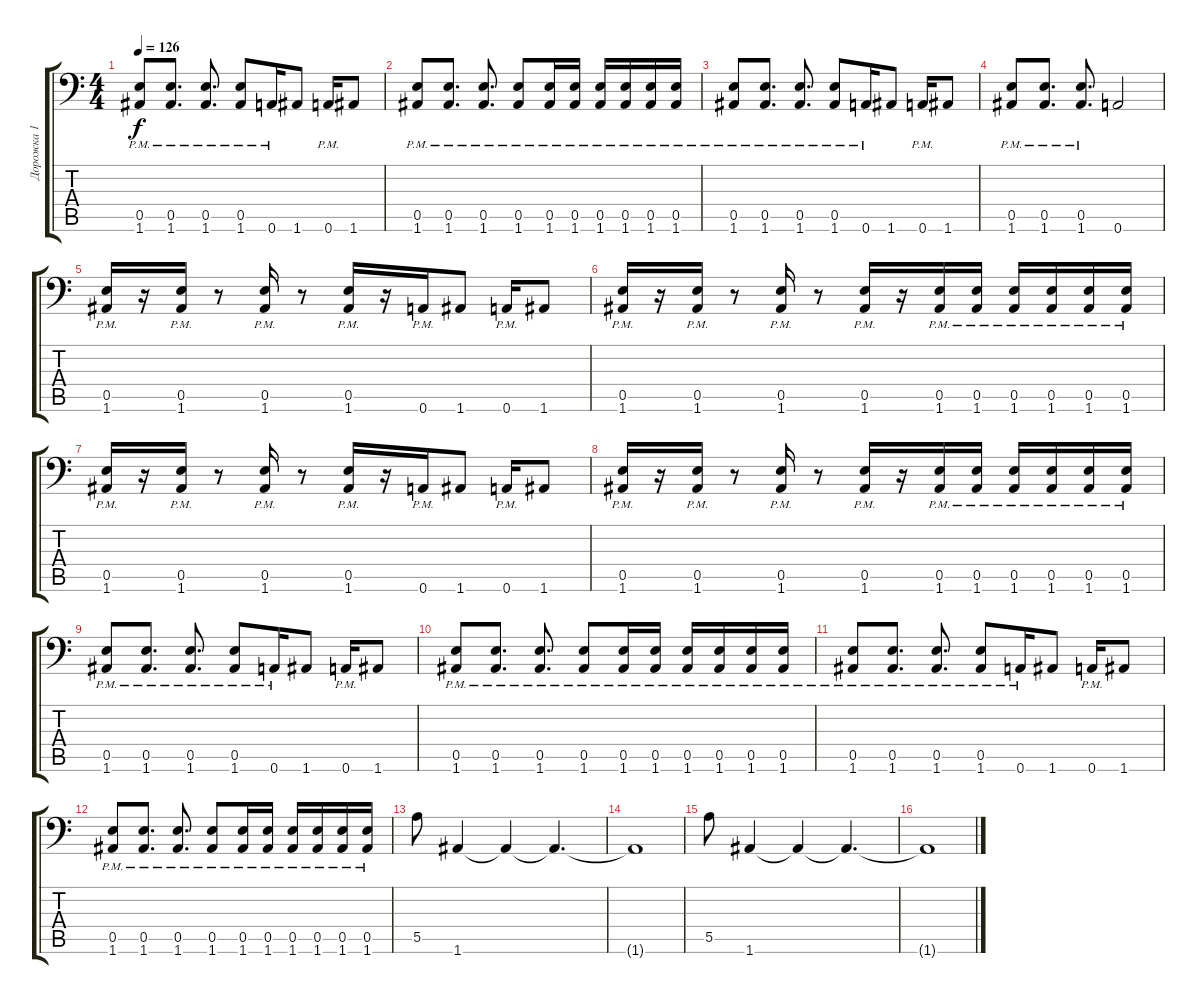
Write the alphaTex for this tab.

\track ("Дорожка 1" "Дорожка 1") {instrument distortionguitar}
\staff {score tabs}
\tuning (B3 Gb3 D3 A2 E2 A1) {hide}
\ts (4 4)
\tempo 126
\clef f4
\ks c
(0.5{pm} 1.6{pm}).8{dy f} (0.5{pm} 1.6{pm}).8{d} (0.5{pm} 1.6{pm}).8{d} (0.5{pm} 1.6{pm}).8 0.6{pm}.16 1.6.8 0.6{pm}.16 1.6.8 |
(0.5{pm} 1.6{pm}).8 (0.5{pm} 1.6{pm}).8{d} (0.5{pm} 1.6{pm}).8{d} (0.5{pm} 1.6{pm}).8 (0.5{pm} 1.6{pm}).16 (0.5{pm} 1.6{pm}).16 (0.5{pm} 1.6{pm}).16 (0.5{pm} 1.6{pm}).16 (0.5{pm} 1.6{pm}).16 (0.5{pm} 1.6{pm}).16 |
(0.5{pm} 1.6{pm}).8 (0.5{pm} 1.6{pm}).8{d} (0.5{pm} 1.6{pm}).8{d} (0.5{pm} 1.6{pm}).8 0.6{pm}.16 1.6.8 0.6{pm}.16 1.6.8 |
(0.5{pm} 1.6{pm}).8 (0.5{pm} 1.6{pm}).8{d} (0.5{pm} 1.6{pm}).8{d} 0.6.2 |
(0.5{pm} 1.6{pm}).16 r.16 (0.5{pm} 1.6{pm}).16 r.8 (0.5{pm} 1.6{pm}).16 r.8 (0.5{pm} 1.6{pm}).16 r.16 0.6{pm}.16 1.6.8 0.6{pm}.16 1.6.8 |
(0.5{pm} 1.6{pm}).16 r.16 (0.5{pm} 1.6{pm}).16 r.8 (0.5{pm} 1.6{pm}).16 r.8 (0.5{pm} 1.6{pm}).16 r.16 (0.5{pm} 1.6{pm}).16 (0.5{pm} 1.6{pm}).16 (0.5{pm} 1.6{pm}).16 (0.5{pm} 1.6{pm}).16 (0.5{pm} 1.6{pm}).16 (0.5{pm} 1.6{pm}).16 |
(0.5{pm} 1.6{pm}).16 r.16 (0.5{pm} 1.6{pm}).16 r.8 (0.5{pm} 1.6{pm}).16 r.8 (0.5{pm} 1.6{pm}).16 r.16 0.6{pm}.16 1.6.8 0.6{pm}.16 1.6.8 |
(0.5{pm} 1.6{pm}).16 r.16 (0.5{pm} 1.6{pm}).16 r.8 (0.5{pm} 1.6{pm}).16 r.8 (0.5{pm} 1.6{pm}).16 r.16 (0.5{pm} 1.6{pm}).16 (0.5{pm} 1.6{pm}).16 (0.5{pm} 1.6{pm}).16 (0.5{pm} 1.6{pm}).16 (0.5{pm} 1.6{pm}).16 (0.5{pm} 1.6{pm}).16 |
(0.5{pm} 1.6{pm}).8 (0.5{pm} 1.6{pm}).8{d} (0.5{pm} 1.6{pm}).8{d} (0.5{pm} 1.6{pm}).8 0.6{pm}.16 1.6.8 0.6{pm}.16 1.6.8 |
(0.5{pm} 1.6{pm}).8 (0.5{pm} 1.6{pm}).8{d} (0.5{pm} 1.6{pm}).8{d} (0.5{pm} 1.6{pm}).8 (0.5{pm} 1.6{pm}).16 (0.5{pm} 1.6{pm}).16 (0.5{pm} 1.6{pm}).16 (0.5{pm} 1.6{pm}).16 (0.5{pm} 1.6{pm}).16 (0.5{pm} 1.6{pm}).16 |
(0.5{pm} 1.6{pm}).8 (0.5{pm} 1.6{pm}).8{d} (0.5{pm} 1.6{pm}).8{d} (0.5{pm} 1.6{pm}).8 0.6{pm}.16 1.6.8 0.6{pm}.16 1.6.8 |
(0.5{pm} 1.6{pm}).8 (0.5{pm} 1.6{pm}).8{d} (0.5{pm} 1.6{pm}).8{d} (0.5{pm} 1.6{pm}).8 (0.5{pm} 1.6{pm}).16 (0.5{pm} 1.6{pm}).16 (0.5{pm} 1.6{pm}).16 (0.5{pm} 1.6{pm}).16 (0.5{pm} 1.6{pm}).16 (0.5{pm} 1.6{pm}).16 |
5.5.8 1.6.4 1.6{t}.4 1.6{t}.4{d} |
1.6{t}.1 |
5.5.8 1.6.4 1.6{t}.4 1.6{t}.4{d} |
1.6{t}.1
